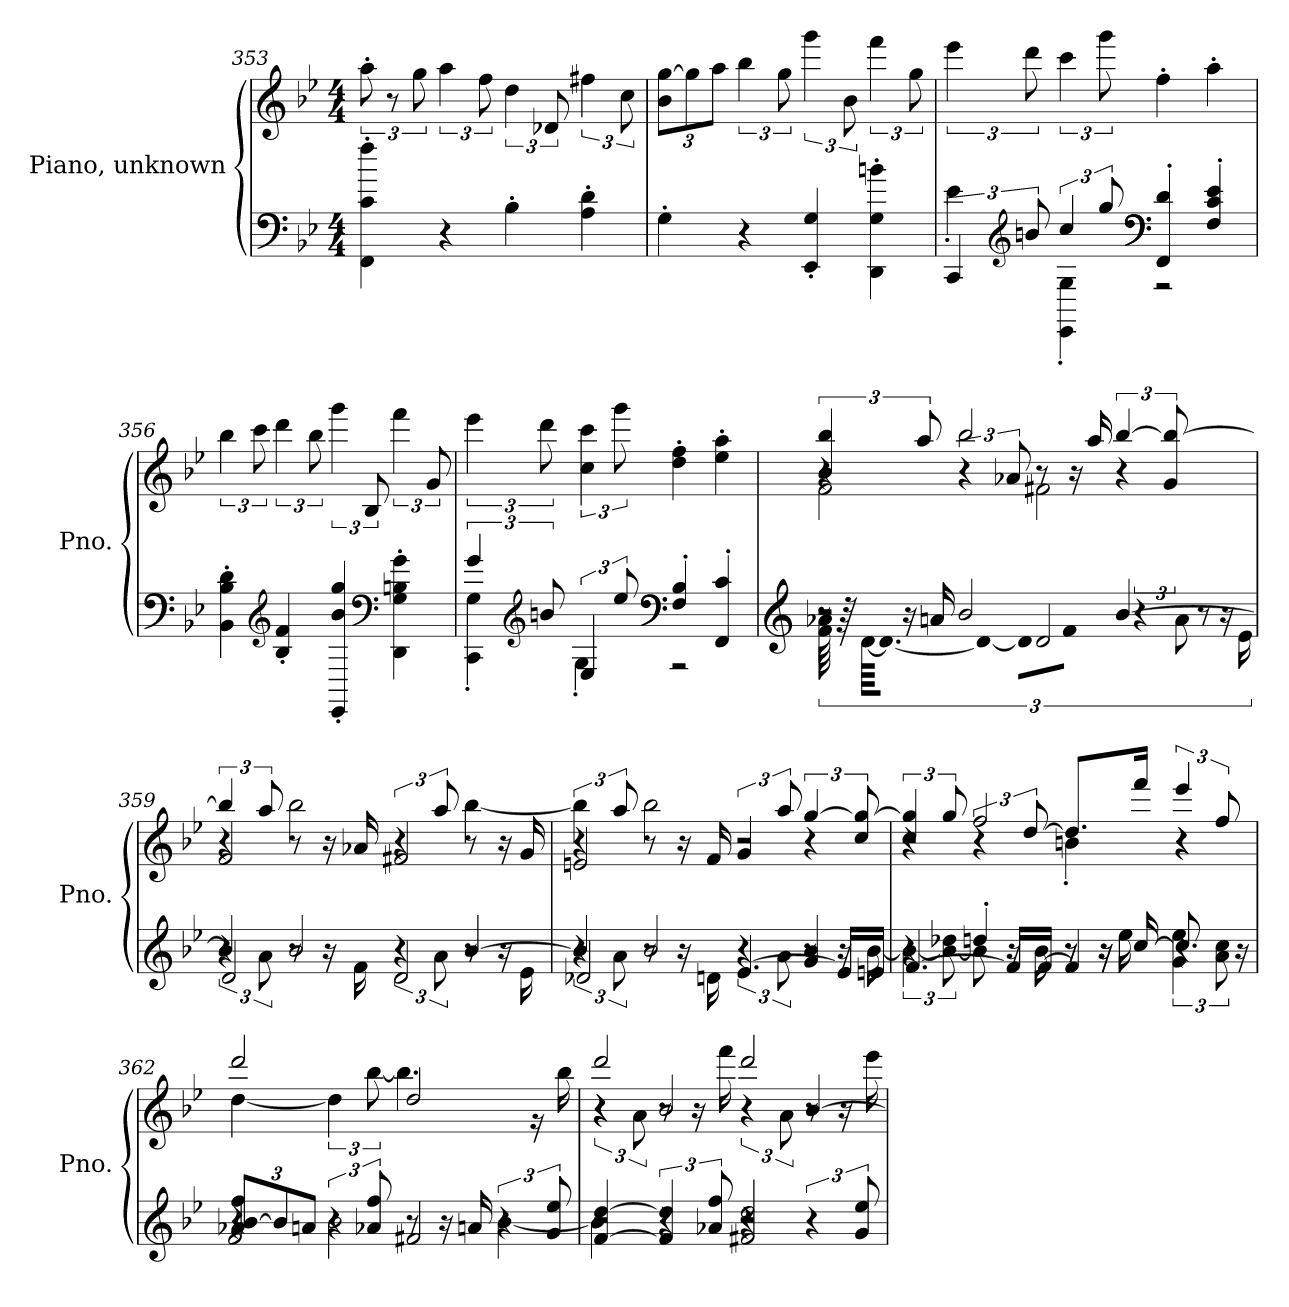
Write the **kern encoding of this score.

**kern	**kern
*part1	*part1
*staff2	*staff1
*I"Piano, unknown	*
*I'Pno.	*
*clefF4	*clefG2
*k[b-e-]	*k[b-e-]
*M4/4	*M4/4
=353	=353
4FF\' 4c\' 4ff\'	12aa'\
.	12r
.	12gg\
4r	6aa\
.	12ff\
4B-'\	6dd\
.	12d-X/
4A\' 4d\'	6ff#X\
.	12cc\
!!LO:LB:g=z
=354	=354
*	*Xbrackettup
4G'\	12b-\ [12gg\L
.	12gg\]
.	12aa\J
*	*brackettup
4r	6bb-\
.	12gg\
4EE-/' 4G/'	6ggg\
.	12b-\
4DD\' 4G\' 4bn\'	6fff\
.	12gg\
=355	=355
*^	*
6CC/	4e-'\	6eee-\
*clefG2	*	*
12bn/	.	12ddd\
6cc/	4EE-\' 4G\'	6ccc\
12gg/	.	12ggg\
*clefF4	*	*
4FF/' 4d/'	2r	4ff'\
4F/' 4c/' 4e-/'	.	4aa'\
*v	*v	*
=356	=356
4BB-\' 4B-\' 4d\'	6bb-\
.	12ccc\
*clefG2	*
4B-/' 4f/'	6ddd\
.	12bb-\
4EE-/' 4b-/' 4gg/'	6ggg\
.	12B-/
*clefF4	*
4DD\' 4G\' 4Bn\' 4g\'	6fff\
.	12g/
!!LO:LB:g=z
=357	=357
*^	*
6g/	4CC\' 4G\'	6eee-\
*clefG2	*	*
12bn/	.	12ddd\
6E-/	4G'\	6cc\ 6ccc\
12ee-/	.	12ggg\
*clefF4	*	*
4F/' 4B-/'	2r	4dd\' 4ff\'
4FF/' 4c/'	.	4ee-\' 4aa\'
*v	*v	*
=358	=358
*clefG2	*
*^	*^
*	*^	*	*^
8r	96f\ 96a-X\	2r	6b-/ 6bb-/	2f\	4r
.	96r	.	.	.	.
.	[96d\KKLL	.	.	.	.
.	16.d\JJ_	.	.	.	.
16r	4d\_	.	.	.	.
.	.	.	12aa/	.	.
16an/	.	.	.	.	.
2b-/	.	.	6r	.	2bb-/
.	16d\LL]	.	.	.	.
.	.	.	12a-X/	.	.
.	16f\JJ	.	.	.	.
.	6r	2d/	8r	2f#X\	.
.	.	.	16r	.	.
.	12a\	.	.	.	.
.	.	.	16aa/	.	.
[4b-/	8r	.	[6bb-/	.	4r
.	16r	.	.	.	.
.	.	.	12g/ 12bb-/_	.	.
.	16e-\	.	.	.	.
!!LO:LB:g=z	!!	!!
=359	=359	=359	=359	=359	=359
4b-/]	6r	2d/	6bb-/]	4r	2f/
.	12a\	.	12aa/	.	.
2b-/	8r	.	8r	2bb-\	.
.	16r	.	16r	.	.
.	16f\	.	16a-X/	.	.
.	6r	2d/	6r	.	2f#X/
.	12a\	.	12aa/	.	.
[4b-/	8r	.	8r	[4bb-\	.
.	16r	.	16r	.	.
.	16e-\	.	16g/	.	.
=360	=360	=360	=360	=360	=360
4b-/]	6r	2d-X/	6r	4bb-\]	2en/
.	12a\	.	12aa/	.	.
2b-/	8r	.	8r	2bb-\	.
.	16r	.	16r	.	.
.	16dn\	.	16f/	.	.
.	6r	[4.e-/	6g/	.	2r
.	12a\	.	12aa/	.	.
4g/ 4b-/	8r	.	[6gg/	4r	.
.	16r	16e-/LL]	.	.	.
.	.	.	12cc/ 12gg/_	.	.
.	[16b-\	16en/JJ	.	.	.
!!LO:LB:g=z	!!	!!
=361	=361	=361	=361	=361	=361
4r	6b-\_	[4.f/	6cc/ 6gg/]	2r	4r
.	12b-\_ 12dd-X\	.	12gg/	.	.
4ddn'/	8b-\]	.	6r	.	2ff/
.	16r	16f/LL]	.	.	.
.	.	.	[12dd/	.	.
.	16b-\	[16f/JJ	.	.	.
8r	8r	4f/]	8.dd/L]	4bn'\	.
16r	16r	.	.	.	.
[16cc/	16ee-\	.	16fff/Jk	.	.
8.cc/]	6g\ 6ee-\	4r	6eee-/	4r	4r
.	12a\ 12cc\	.	12ff/	.	.
16r	.	.	.	.	.
*	*	*	*v	*v	*v
=362	=362	=362	=362
*Xbrackettup	*	*	*
*	*	*	*^
12a-X/ [12b-/ 12ff/L	4r	2f/	2ddd/	[4dd\
12b-/]	.	.	.	.
12an/J	.	.	.	.
*brackettup	*	*	*	*
6r	2b-\	.	.	6dd\]
12a-X/ 12ff/	.	.	.	[12bb-\
8r	.	2f#X/	2dd/	4.bb-\]
16r	.	.	.	.
16an/	.	.	.	.
6r	[4b-\	.	.	.
.	.	.	.	16r
12g/ 12ee-/	.	.	.	.
.	.	.	.	16bb-\
!!LO:LB:g=z
=363	=363	=363	=363	=363
*	*	*	*	*^
[4f/ [4dd/	4b-\]	2r	2ddd/	6r	4r
.	.	.	.	12a\	.
6f/] 6dd/]	4r	.	.	8r	2b-/
.	.	.	.	16r	.
12a-X/ 12ff/	.	.	.	.	.
.	.	.	.	16fff\	.
4r	2r	2f#X/ 2dd/	2ddd/	6r	.
.	.	.	.	12a\	.
6r	.	.	.	8r	[4b-/
.	.	.	.	16r	.
12g/ 12ee-/	.	.	.	.	.
.	.	.	.	16eee-\	.
*v	*v	*v	*	*	*
*	*v	*v	*v
=	=
*-	*-
